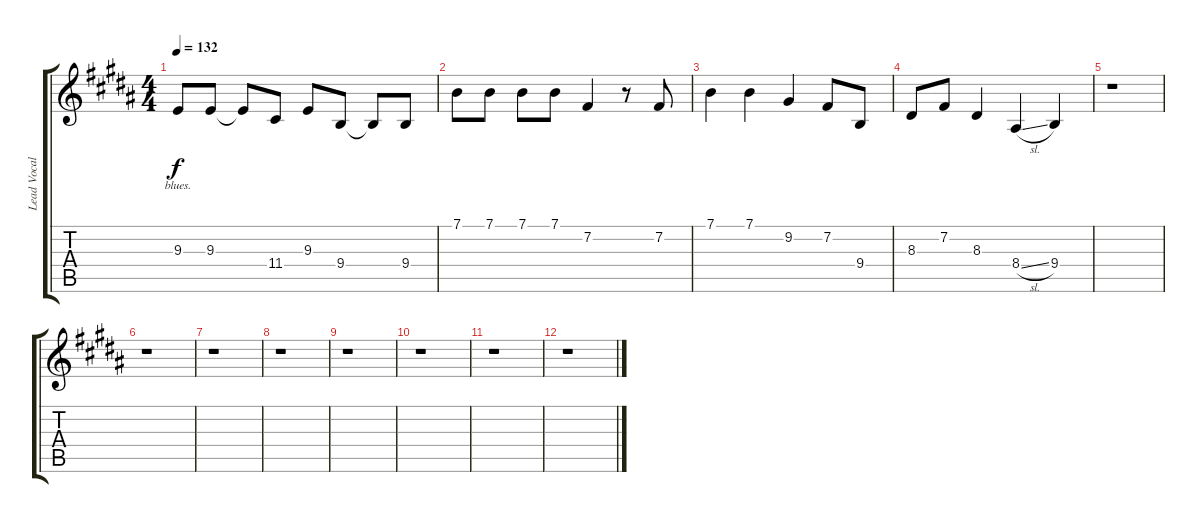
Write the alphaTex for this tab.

\track ("Lead Vocals" "Lead Vocal") {instrument trumpet}
\staff {score tabs}
\tuning (E4 B3 G3 D3 A2 E2) {hide}
\ts (4 4)
\tempo 132
\clef g2
\ks b
9.3.8{lyrics (0 "blues.") lyrics (1 "") lyrics (2 "") lyrics (3 "") lyrics (4 "") dy f} 9.3.8 9.3{t}.8 11.4.8 9.3.8 9.4.8 9.4{t}.8 9.4.8 |
7.1.8 7.1.8 7.1.8 7.1.8 7.2.4 r.8 7.2.8 |
7.1.4 7.1.4 9.2.4 7.2.8 9.4.8 |
8.3.8 7.2.8 8.3.4 8.4{sl}.4 9.4.4 |
r.1 |
r.1 |
r.1 |
r.1 |
r.1 |
r.1 |
r.1 |
r.1
